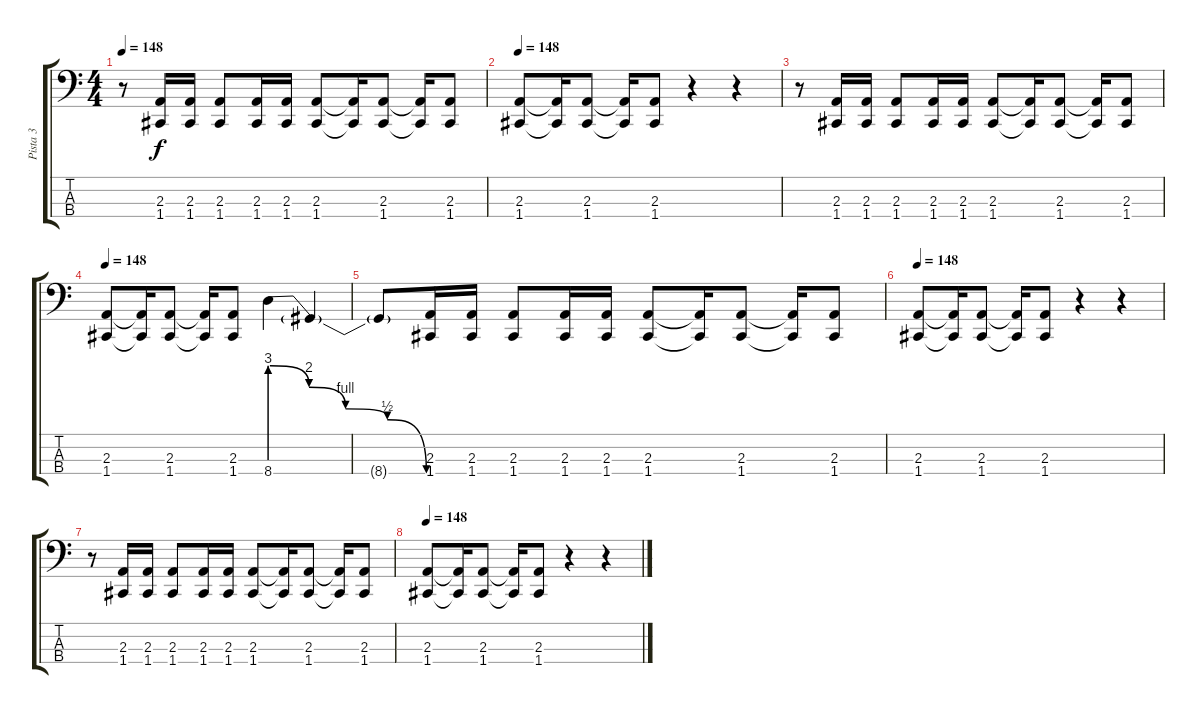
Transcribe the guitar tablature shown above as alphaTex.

\track ("Pista 3" "Pista 3") {instrument electricbassfinger}
\staff {score tabs}
\tuning (F2 C2 G1 C1) {hide}
\ts (4 4)
\tempo 148
\clef f4
\ks c
r.8{dy f} (2.3 1.4).16 (2.3 1.4).16 (2.3 1.4).8 (2.3 1.4).16 (2.3 1.4).16 (2.3 1.4).8 (2.3{t} 1.4{t}).16 (2.3 1.4).8 (2.3{t} 1.4{t}).16 (2.3 1.4).8 |
\tempo 148
(2.3 1.4).8 (2.3{t} 1.4{t}).16 (2.3 1.4).8 (2.3{t} 1.4{t}).16 (2.3 1.4).8 r.4 r.4 |
r.8 (2.3 1.4).16 (2.3 1.4).16 (2.3 1.4).8 (2.3 1.4).16 (2.3 1.4).16 (2.3 1.4).8 (2.3{t} 1.4{t}).16 (2.3 1.4).8 (2.3{t} 1.4{t}).16 (2.3 1.4).8 |
\tempo 148
(2.3 1.4).8 (2.3{t} 1.4{t}).16 (2.3 1.4).8 (2.3{t} 1.4{t}).16 (2.3 1.4).8 8.4{be (custom 0 12 15 8 29 4 45 2 60 0)}.4 8.4{t}.4 |
8.4{t}.8 (2.3 1.4).16 (2.3 1.4).16 (2.3 1.4).8 (2.3 1.4).16 (2.3 1.4).16 (2.3 1.4).8 (2.3{t} 1.4{t}).16 (2.3 1.4).8 (2.3{t} 1.4{t}).16 (2.3 1.4).8 |
\tempo 148
(2.3 1.4).8 (2.3{t} 1.4{t}).16 (2.3 1.4).8 (2.3{t} 1.4{t}).16 (2.3 1.4).8 r.4 r.4 |
r.8 (2.3 1.4).16 (2.3 1.4).16 (2.3 1.4).8 (2.3 1.4).16 (2.3 1.4).16 (2.3 1.4).8 (2.3{t} 1.4{t}).16 (2.3 1.4).8 (2.3{t} 1.4{t}).16 (2.3 1.4).8 |
\tempo 148
(2.3 1.4).8 (2.3{t} 1.4{t}).16 (2.3 1.4).8 (2.3{t} 1.4{t}).16 (2.3 1.4).8 r.4 r.4
